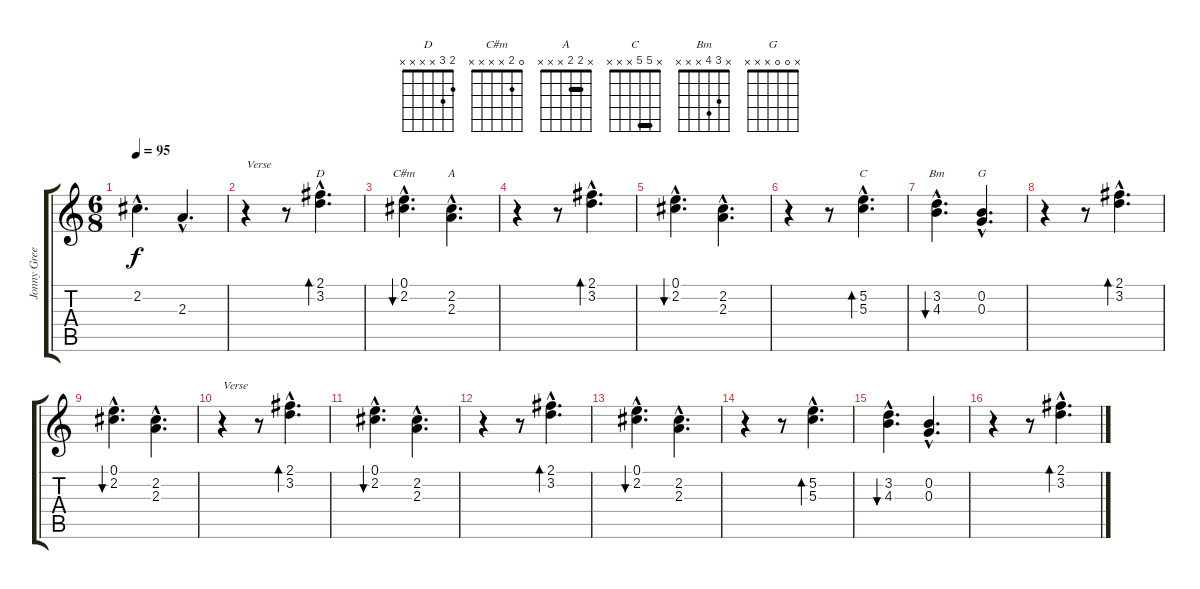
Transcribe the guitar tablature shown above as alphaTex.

\track ("Jonny Greenwood (Guitar 1)" "Jonny Gree") {instrument distortionguitar}
\staff {score tabs}
\tuning (E4 B3 G3 D3 A2 E2) {hide}
\chord ("D" 2 3 x x x x)
\chord ("C#m" 0 2 x x x x)
\chord ("A" x 2 2 x x x) {barre 2}
\chord ("C" x 5 5 x x x) {barre 5}
\chord ("Bm" x 3 4 x x x)
\chord ("G" x 0 0 x x x)
\ts (6 8)
\tempo 95
\clef g2
\ks c
2.2{hac}.4{d dy f} 2.3{hac}.4{d} |
r.4{txt "Verse"} r.8 (2.1{hac} 3.2{hac}).4{d bd 240 ch "D"} |
(0.1{hac} 2.2{hac}).4{d bu 240 ch "C#m"} (2.2{hac} 2.3{hac}).4{d ch "A"} |
r.4 r.8 (2.1{hac} 3.2{hac}).4{d bd 240} |
(0.1{hac} 2.2{hac}).4{d bu 240} (2.2{hac} 2.3{hac}).4{d} |
r.4 r.8 (5.2{hac} 5.3{hac}).4{d bd 240 ch "C"} |
(3.2{hac} 4.3{hac}).4{d bu 240 ch "Bm"} (0.2{hac} 0.3{hac}).4{d ch "G"} |
r.4 r.8 (2.1{hac} 3.2{hac}).4{d bd 240} |
(0.1{hac} 2.2{hac}).4{d bu 240} (2.2{hac} 2.3{hac}).4{d} |
r.4{txt "Verse"} r.8 (2.1{hac} 3.2{hac}).4{d bd 240} |
(0.1{hac} 2.2{hac}).4{d bu 240} (2.2{hac} 2.3{hac}).4{d} |
r.4 r.8 (2.1{hac} 3.2{hac}).4{d bd 240} |
(0.1{hac} 2.2{hac}).4{d bu 240} (2.2{hac} 2.3{hac}).4{d} |
r.4 r.8 (5.2{hac} 5.3{hac}).4{d bd 240} |
(3.2{hac} 4.3{hac}).4{d bu 240} (0.2{hac} 0.3{hac}).4{d} |
r.4 r.8 (2.1{hac} 3.2{hac}).4{d bd 240}
